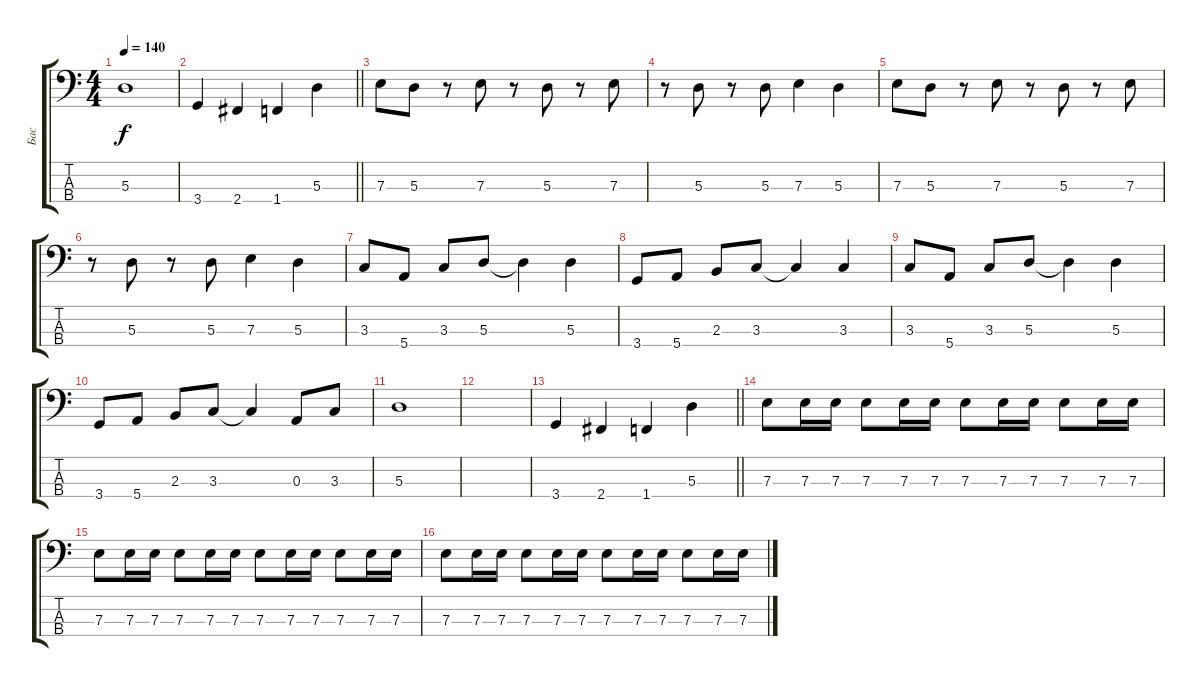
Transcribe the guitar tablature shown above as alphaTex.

\track ("Бас" "Бас") {instrument electricbassfinger}
\staff {score tabs}
\tuning (G2 D2 A1 E1) {hide}
\ts (4 4)
\tempo 140
\clef f4
\ks c
5.3{t}.1{dy f} |
\barLineRight lightlight
3.4.4 2.4.4 1.4.4 5.3.4 |
7.3.8 5.3.8 r.8 7.3.8 r.8 5.3.8 r.8 7.3.8 |
r.8 5.3.8 r.8 5.3.8 7.3.4 5.3.4 |
7.3.8 5.3.8 r.8 7.3.8 r.8 5.3.8 r.8 7.3.8 |
r.8 5.3.8 r.8 5.3.8 7.3.4 5.3.4 |
3.3.8 5.4.8 3.3.8 5.3.8 5.3{t}.4 5.3.4 |
3.4.8 5.4.8 2.3.8 3.3.8 3.3{t}.4 3.3.4 |
3.3.8 5.4.8 3.3.8 5.3.8 5.3{t}.4 5.3.4 |
3.4.8 5.4.8 2.3.8 3.3.8 3.3{t}.4 0.3.8 3.3.8 |
5.3.1 |
|
\barLineRight lightlight
3.4.4 2.4.4 1.4.4 5.3.4 |
7.3.8 7.3.16 7.3.16 7.3.8 7.3.16 7.3.16 7.3.8 7.3.16 7.3.16 7.3.8 7.3.16 7.3.16 |
7.3.8 7.3.16 7.3.16 7.3.8 7.3.16 7.3.16 7.3.8 7.3.16 7.3.16 7.3.8 7.3.16 7.3.16 |
7.3.8 7.3.16 7.3.16 7.3.8 7.3.16 7.3.16 7.3.8 7.3.16 7.3.16 7.3.8 7.3.16 7.3.16
